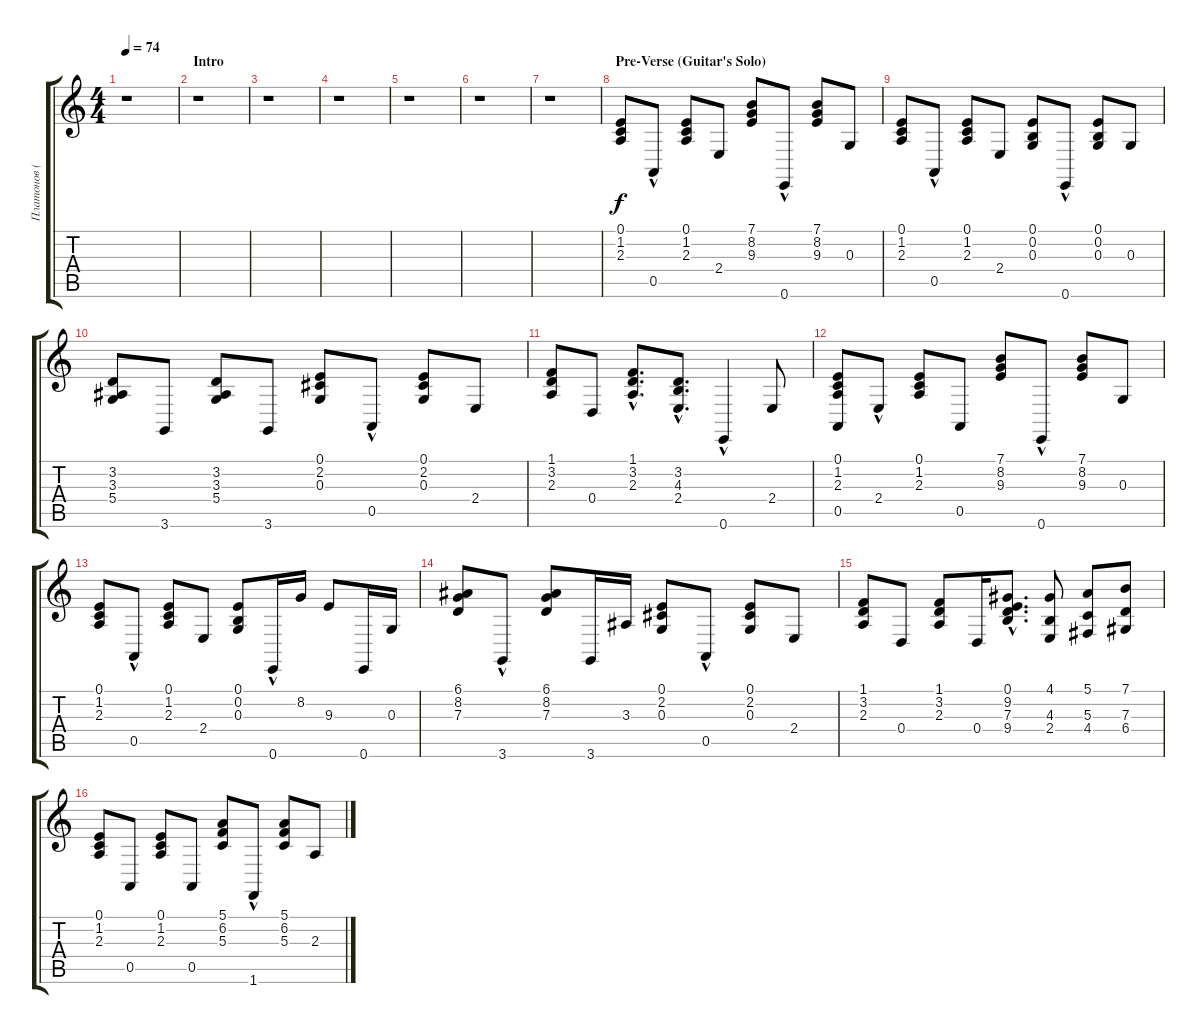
\track ("Платонов (Клавиш. 3)" "Платонов (") {instrument electricpiano1}
\staff {score tabs}
\tuning (E4 B3 G3 D3 A2 E2) {hide}
\ts (4 4)
\tempo 74
\clef g2
\ks c
r.1{dy f instrument electricpiano1} |
\section ("" "Intro")
r.1 |
r.1 |
r.1 |
r.1 |
r.1 |
r.1 |
\section ("" "Pre-Verse (Guitar's Solo)")
(0.1 1.2 2.3).8 0.5{hac}.8 (0.1 1.2 2.3).8 2.4.8 (7.1 8.2 9.3).8 0.6{hac}.8 (7.1 8.2 9.3).8 0.3.8 |
(0.1 1.2 2.3).8 0.5{hac}.8 (0.1 1.2 2.3).8 2.4.8 (0.1 0.2 0.3).8 0.6{hac}.8 (0.1 0.2 0.3).8 0.3.8 |
(3.2 3.3 5.4).8 3.6.8 (3.2 3.3 5.4).8 3.6.8 (0.1 2.2 0.3).8 0.5{hac}.8 (0.1 2.2 0.3).8 2.4.8 |
(1.1 3.2 2.3).8 0.4.8 (1.1{hac} 3.2{hac} 2.3{hac}).8{d} (3.2{hac} 4.3{hac} 2.4{hac}).8{d} 0.6{hac}.4 2.4.8 |
(0.1 1.2 2.3 0.5).8 2.4{hac}.8 (0.1 1.2 2.3).8 0.5.8 (7.1 8.2 9.3).8 0.6{hac}.8 (7.1 8.2 9.3).8 0.3.8 |
(0.1 1.2 2.3).8 0.5{hac}.8 (0.1 1.2 2.3).8 2.4.8 (0.1 0.2 0.3).8 0.6{hac}.16 8.2.16 9.3.8 0.6.16 0.3.16 |
(6.1 8.2 7.3).8 3.6{hac}.8 (6.1 8.2 7.3).8 3.6.16 3.3.16 (0.1 2.2 0.3).8 0.5{hac}.8 (0.1 2.2 0.3).8 2.4.8 |
(1.1 3.2 2.3).8 0.4.8 (1.1 3.2 2.3).8 0.4.16 (0.1{hac} 9.2{hac} 7.3{hac} 9.4{hac}).8{d} (4.1 4.3 2.4).8 (5.1 5.3 4.4).8 (7.1 7.3 6.4).8 |
(0.1 1.2 2.3).8 0.5.8 (0.1 1.2 2.3).8 0.5.8 (5.1 6.2 5.3).8 1.6{hac}.8 (5.1 6.2 5.3).8 2.3.8
